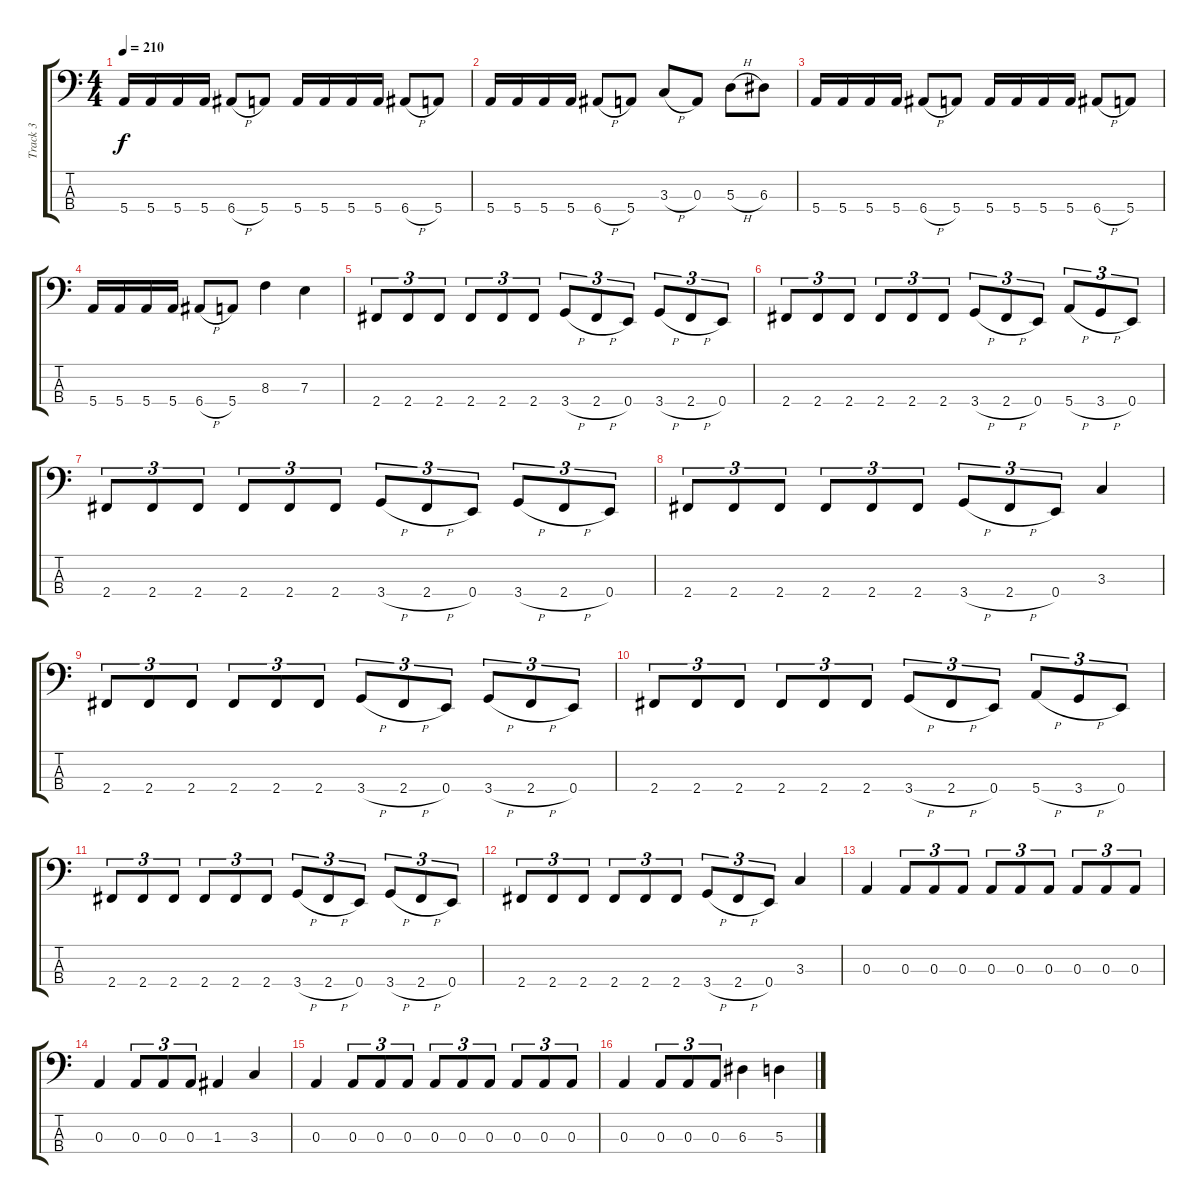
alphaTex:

\track ("Track 3" "Track 3") {instrument electricbasspick}
\staff {score tabs}
\tuning (G2 D2 A1 E1) {hide}
\ts (4 4)
\tempo 210
\clef f4
\ks c
5.4.16{dy f} 5.4.16 5.4.16 5.4.16 6.4{h}.8 5.4.8 5.4.16 5.4.16 5.4.16 5.4.16 6.4{h}.8 5.4.8 |
5.4.16 5.4.16 5.4.16 5.4.16 6.4{h}.8 5.4.8 3.3{h}.8 0.3.8 5.3{h}.8 6.3.8 |
5.4.16 5.4.16 5.4.16 5.4.16 6.4{h}.8 5.4.8 5.4.16 5.4.16 5.4.16 5.4.16 6.4{h}.8 5.4.8 |
5.4.16 5.4.16 5.4.16 5.4.16 6.4{h}.8 5.4.8 8.3.4 7.3.4 |
2.4.8{tu (3 2)} 2.4.8{tu (3 2)} 2.4.8{tu (3 2)} 2.4.8{tu (3 2)} 2.4.8{tu (3 2)} 2.4.8{tu (3 2)} 3.4{h}.8{tu (3 2)} 2.4{h}.8{tu (3 2)} 0.4.8{tu (3 2)} 3.4{h}.8{tu (3 2)} 2.4{h}.8{tu (3 2)} 0.4.8{tu (3 2)} |
2.4.8{tu (3 2)} 2.4.8{tu (3 2)} 2.4.8{tu (3 2)} 2.4.8{tu (3 2)} 2.4.8{tu (3 2)} 2.4.8{tu (3 2)} 3.4{h}.8{tu (3 2)} 2.4{h}.8{tu (3 2)} 0.4.8{tu (3 2)} 5.4{h}.8{tu (3 2)} 3.4{h}.8{tu (3 2)} 0.4.8{tu (3 2)} |
2.4.8{tu (3 2)} 2.4.8{tu (3 2)} 2.4.8{tu (3 2)} 2.4.8{tu (3 2)} 2.4.8{tu (3 2)} 2.4.8{tu (3 2)} 3.4{h}.8{tu (3 2)} 2.4{h}.8{tu (3 2)} 0.4.8{tu (3 2)} 3.4{h}.8{tu (3 2)} 2.4{h}.8{tu (3 2)} 0.4.8{tu (3 2)} |
2.4.8{tu (3 2)} 2.4.8{tu (3 2)} 2.4.8{tu (3 2)} 2.4.8{tu (3 2)} 2.4.8{tu (3 2)} 2.4.8{tu (3 2)} 3.4{h}.8{tu (3 2)} 2.4{h}.8{tu (3 2)} 0.4.8{tu (3 2)} 3.3.4 |
2.4.8{tu (3 2)} 2.4.8{tu (3 2)} 2.4.8{tu (3 2)} 2.4.8{tu (3 2)} 2.4.8{tu (3 2)} 2.4.8{tu (3 2)} 3.4{h}.8{tu (3 2)} 2.4{h}.8{tu (3 2)} 0.4.8{tu (3 2)} 3.4{h}.8{tu (3 2)} 2.4{h}.8{tu (3 2)} 0.4.8{tu (3 2)} |
2.4.8{tu (3 2)} 2.4.8{tu (3 2)} 2.4.8{tu (3 2)} 2.4.8{tu (3 2)} 2.4.8{tu (3 2)} 2.4.8{tu (3 2)} 3.4{h}.8{tu (3 2)} 2.4{h}.8{tu (3 2)} 0.4.8{tu (3 2)} 5.4{h}.8{tu (3 2)} 3.4{h}.8{tu (3 2)} 0.4.8{tu (3 2)} |
2.4.8{tu (3 2)} 2.4.8{tu (3 2)} 2.4.8{tu (3 2)} 2.4.8{tu (3 2)} 2.4.8{tu (3 2)} 2.4.8{tu (3 2)} 3.4{h}.8{tu (3 2)} 2.4{h}.8{tu (3 2)} 0.4.8{tu (3 2)} 3.4{h}.8{tu (3 2)} 2.4{h}.8{tu (3 2)} 0.4.8{tu (3 2)} |
2.4.8{tu (3 2)} 2.4.8{tu (3 2)} 2.4.8{tu (3 2)} 2.4.8{tu (3 2)} 2.4.8{tu (3 2)} 2.4.8{tu (3 2)} 3.4{h}.8{tu (3 2)} 2.4{h}.8{tu (3 2)} 0.4.8{tu (3 2)} 3.3.4 |
0.3.4 0.3.8{tu (3 2)} 0.3.8{tu (3 2)} 0.3.8{tu (3 2)} 0.3.8{tu (3 2)} 0.3.8{tu (3 2)} 0.3.8{tu (3 2)} 0.3.8{tu (3 2)} 0.3.8{tu (3 2)} 0.3.8{tu (3 2)} |
0.3.4 0.3.8{tu (3 2)} 0.3.8{tu (3 2)} 0.3.8{tu (3 2)} 1.3.4 3.3.4 |
0.3.4 0.3.8{tu (3 2)} 0.3.8{tu (3 2)} 0.3.8{tu (3 2)} 0.3.8{tu (3 2)} 0.3.8{tu (3 2)} 0.3.8{tu (3 2)} 0.3.8{tu (3 2)} 0.3.8{tu (3 2)} 0.3.8{tu (3 2)} |
0.3.4 0.3.8{tu (3 2)} 0.3.8{tu (3 2)} 0.3.8{tu (3 2)} 6.3.4 5.3.4
